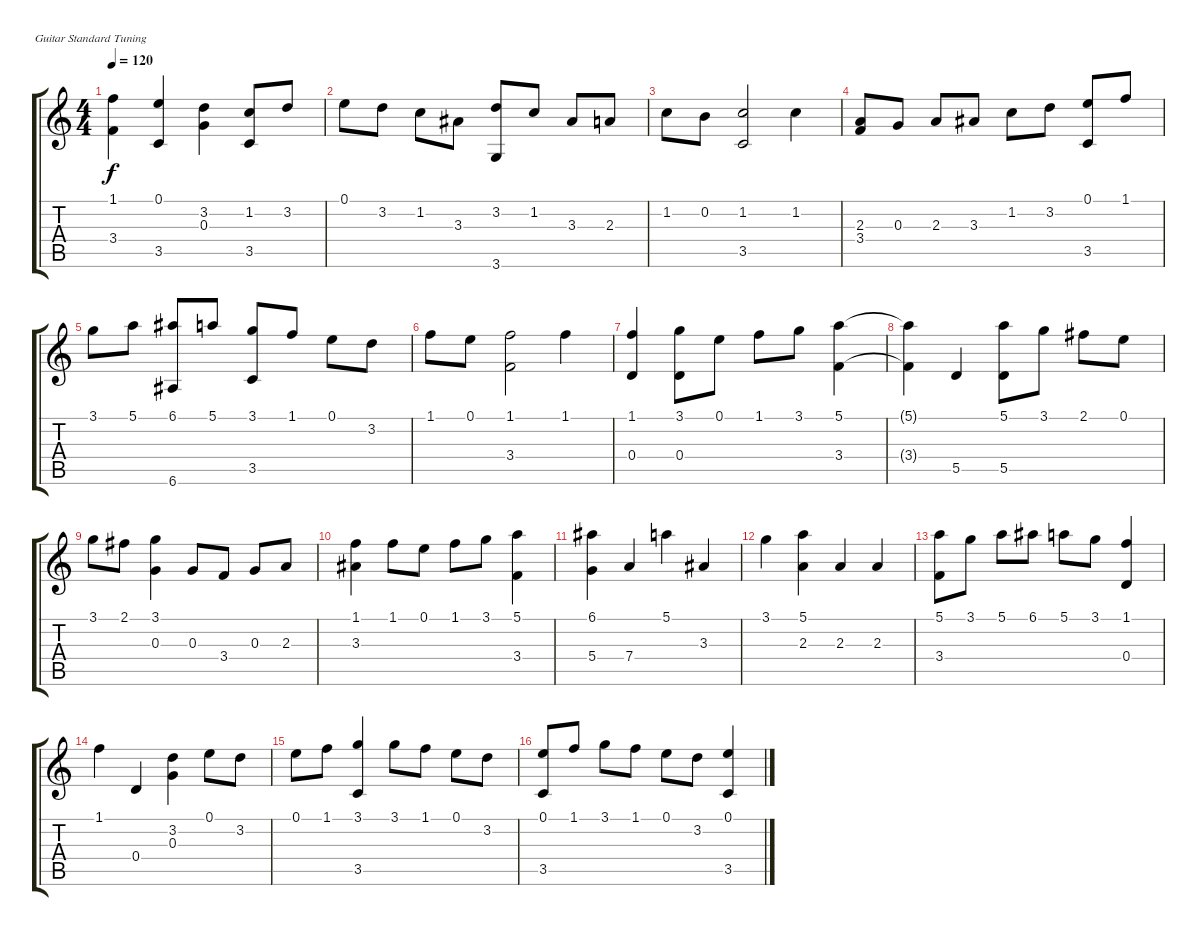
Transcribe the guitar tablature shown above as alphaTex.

\defaultSystemsLayout 4
\bracketExtendMode groupsimilarinstruments
\firstSystemTrackNameOrientation horizontal
\otherSystemsTrackNameOrientation horizontal
\track "" {instrument acousticguitarnylon}
\staff {score tabs}
\tuning (E4 B3 G3 D3 A2 E2)
\ts (4 4)
\tempo 120
\clef g2
\ks c
(1.1 3.4).4{dy f instrument acousticguitarnylon} (0.1 3.5).4 (3.2 0.3).4 (1.2 3.5).8 3.2.8 |
0.1.8 3.2.8 1.2.8 3.3.8 (3.2 3.6).8 1.2.8 3.3.8 2.3.8 |
1.2.8 0.2.8 (1.2 3.5).2 1.2.4 |
(2.3 3.4).8 0.3.8 2.3.8 3.3.8 1.2.8 3.2.8 (0.1 3.5).8 1.1.8 |
3.1.8 5.1.8 (6.1 6.6).8 5.1.8 (3.1 3.5).8 1.1.8 0.1.8 3.2.8 |
1.1.8 0.1.8 (1.1 3.4).2 1.1.4 |
(1.1 0.4).4 (3.1 0.4).8 0.1.8 1.1.8 3.1.8 (5.1 3.4).4 |
(5.1{t} 3.4{t}).4 5.5.4 (5.1 5.5).8 3.1.8 2.1.8 0.1.8 |
3.1.8 2.1.8 (3.1 0.3).4 0.3.8 3.4.8 0.3.8 2.3.8 |
(1.1 3.3).4 1.1.8 0.1.8 1.1.8 3.1.8 (5.1 3.4).4 |
(6.1 5.4).4 7.4.4 5.1.4 3.3.4 |
3.1.4 (5.1 2.3).4 2.3.4 2.3.4 |
(5.1 3.4).8 3.1.8 5.1.8 6.1.8 5.1.8 3.1.8 (1.1 0.4).4 |
1.1.4 0.4.4 (3.2 0.3).4 0.1.8 3.2.8 |
0.1.8 1.1.8 (3.1 3.5).4 3.1.8 1.1.8 0.1.8 3.2.8 |
(0.1 3.5).8 1.1.8 3.1.8 1.1.8 0.1.8 3.2.8 (0.1 3.5).4
